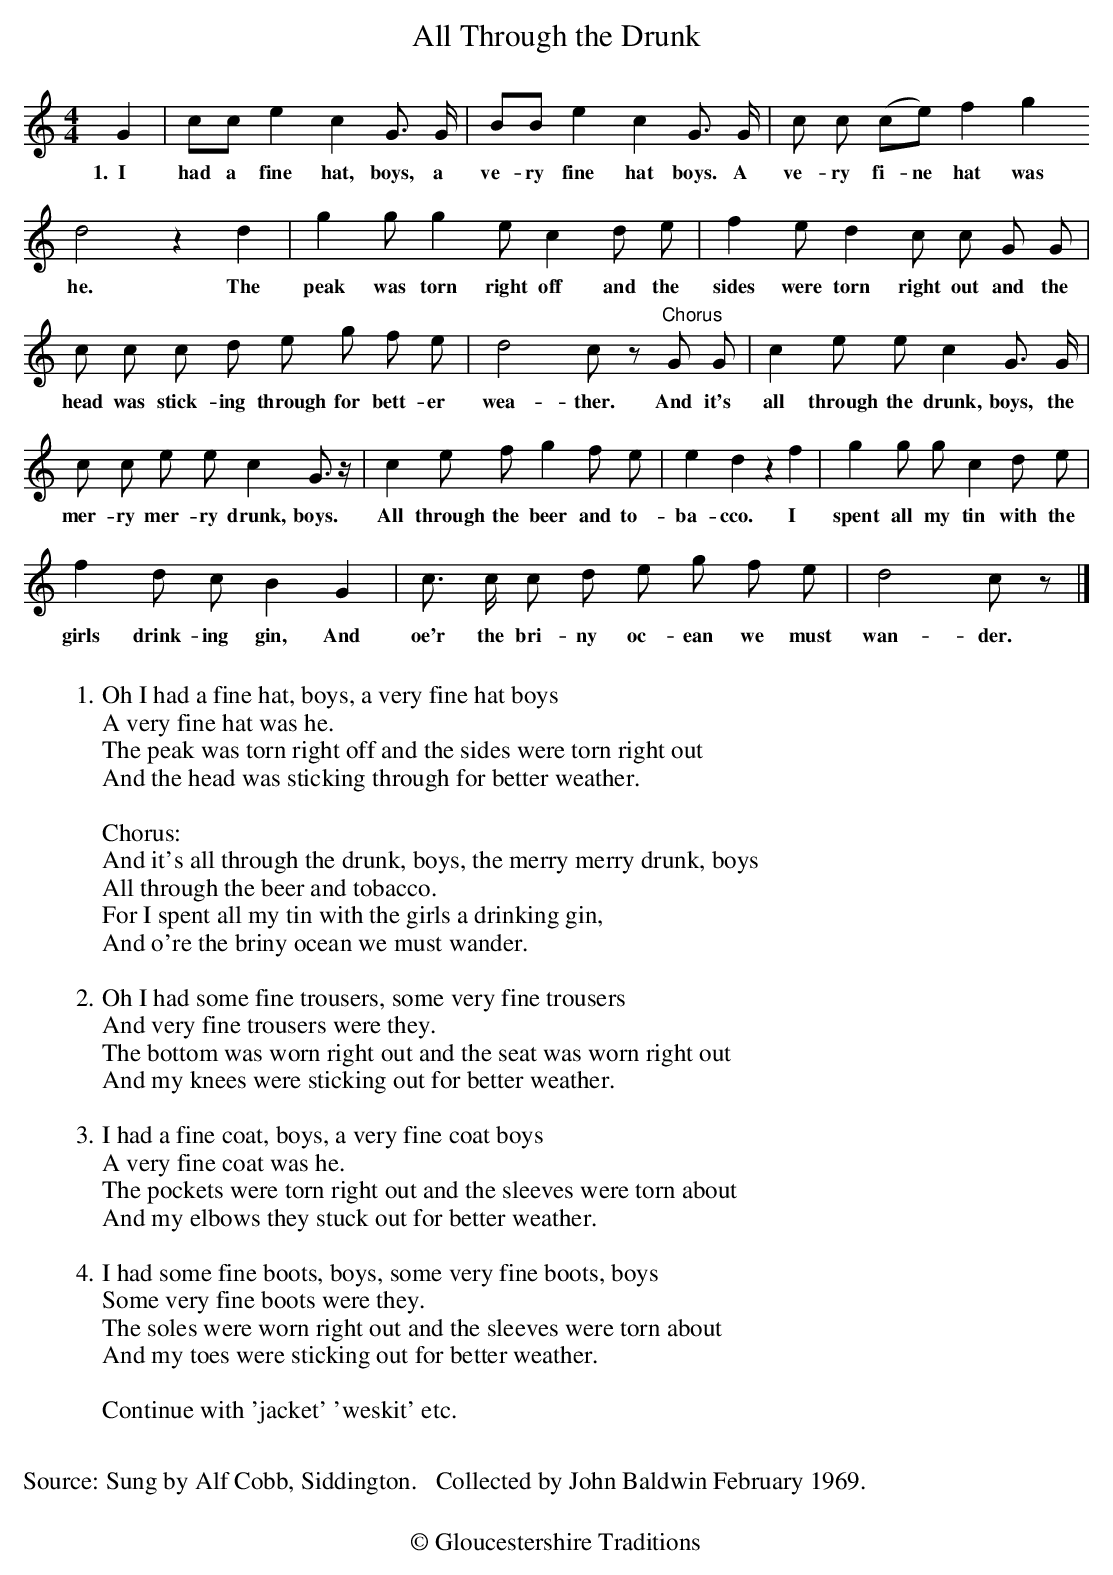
X:1
T: All Through the Drunk
M: 4/4
L: 1/4
K: C
G|c/c/ecG/> G/2|B/B/ecG/> G/2|c/ c/ (c/e/)fg
w:1.~~I had a fine hat, boys, a ve-ry fine hat boys. A ve-ry fi-ne hat was
d2zd|gg/ge/cd/ e/|fe/dc/ c/ G/ G/|
w:he. The peak was torn right off and the sides were torn right out and the
c/ c/ c/ d/ e/ g/ f/ e/|d2 c/ z/"Chorus"G/ G/|c  e/ e/cG/> G/|
w:head was stick-ing through for bett-er wea-ther. And it's all through the drunk, boys, the
c/ c/ e/ e/ c G/>z/|c e/ f/ g f/ e/|ed zf|gg/ g/ c d/ e/ |
w:mer-ry mer-ry drunk, boys. All through the beer and to-ba-cco.  I spent all my tin with the
f d/ c/BG|c/> c/ c/  d/ e/ g/ f/  e/ |d2c/z/|]
w:girls drink-ing gin, And oe'r the bri-ny oc-ean we must wan-der.
W:
W:1. Oh I had a fine hat, boys, a very fine hat boys
W:A very fine hat was he.
W:The peak was torn right off and the sides were torn right out
W:And the head was sticking through for better weather.
W:
W:Chorus:
W:And it's all through the drunk, boys, the merry merry drunk, boys
W:All through the beer and tobacco.
W:For I spent all my tin with the girls a drinking gin,
W:And o're the briny ocean we must wander.
W:
W:2. Oh I had some fine trousers, some very fine trousers
W:And very fine trousers were they.
W:The bottom was worn right out and the seat was worn right out
W:And my knees were sticking out for better weather.
W:
W:3. I had a fine coat, boys, a very fine coat boys
W:A very fine coat was he.
W:The pockets were torn right out and the sleeves were torn about
W:And my elbows they stuck out for better weather.
W:
W:4. I had some fine boots, boys, some very fine boots, boys
W:Some very fine boots were they.
W:The soles were worn right out and the sleeves were torn about
W:And my toes were sticking out for better weather.
W:
W:Continue with 'jacket' 'weskit' etc.
W:
